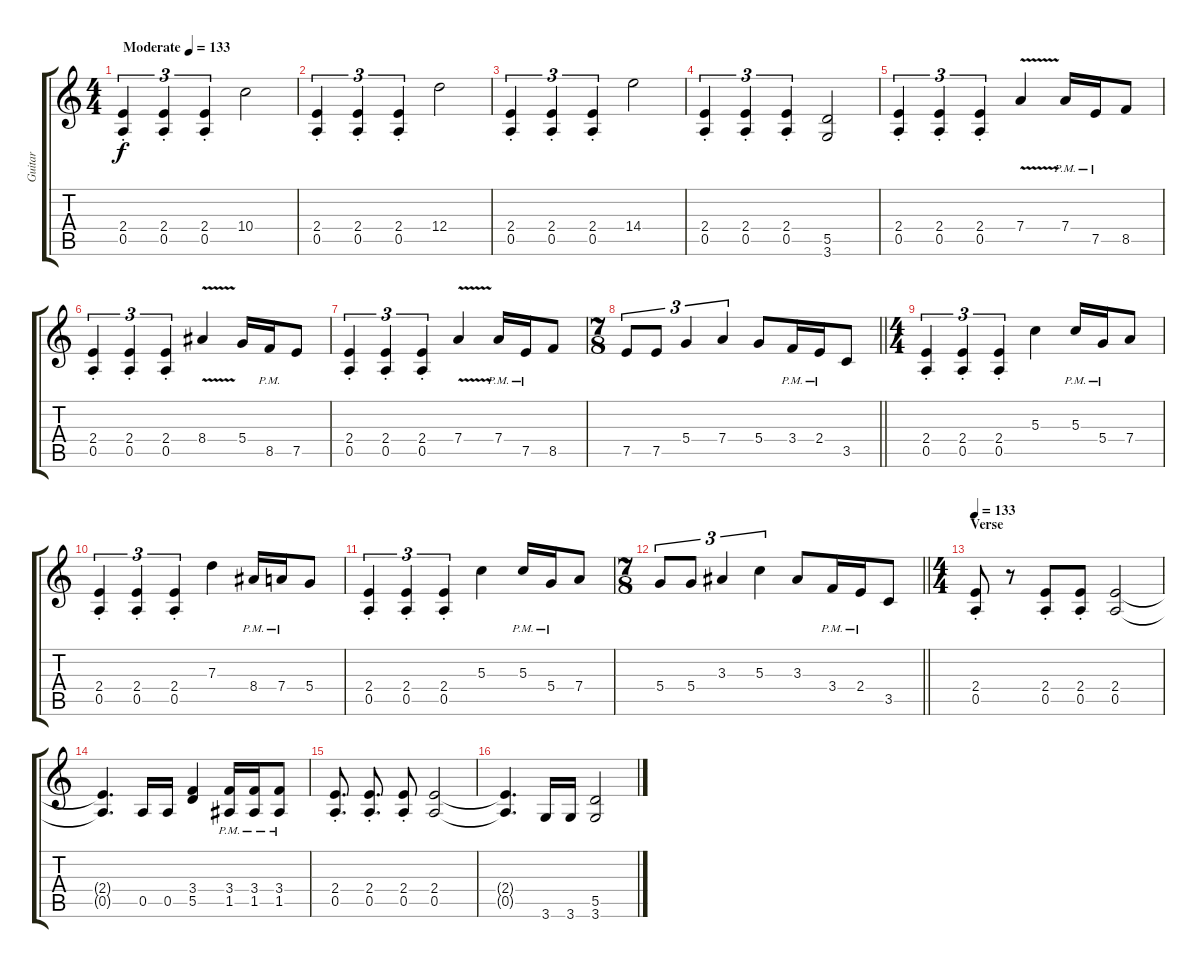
\track ("Guitar" "Guitar") {instrument distortionguitar}
\staff {score tabs}
\tuning (E4 B3 G3 D3 A2 E2) {hide}
\ts (4 4)
\tempo (133 "Moderate")
\clef g2
\ks aminor
(2.4{st} 0.5{st}).4{tu (3 2) dy f instrument distortionguitar} (2.4{st} 0.5{st}).4{tu (3 2)} (2.4{st} 0.5{st}).4{tu (3 2)} 10.4.2 |
(2.4{st} 0.5{st}).4{tu (3 2)} (2.4{st} 0.5{st}).4{tu (3 2)} (2.4{st} 0.5{st}).4{tu (3 2)} 12.4.2 |
(2.4{st} 0.5{st}).4{tu (3 2)} (2.4{st} 0.5{st}).4{tu (3 2)} (2.4{st} 0.5{st}).4{tu (3 2)} 14.4.2 |
(2.4{st} 0.5{st}).4{tu (3 2)} (2.4{st} 0.5{st}).4{tu (3 2)} (2.4{st} 0.5{st}).4{tu (3 2)} (5.5 3.6).2 |
(2.4{st} 0.5{st}).4{tu (3 2)} (2.4{st} 0.5{st}).4{tu (3 2)} (2.4{st} 0.5{st}).4{tu (3 2)} 7.4{v}.4 7.4{pm}.16 7.5{pm}.16 8.5.8 |
(2.4{st} 0.5{st}).4{tu (3 2)} (2.4{st} 0.5{st}).4{tu (3 2)} (2.4{st} 0.5{st}).4{tu (3 2)} 8.4{v}.4 5.4.16 8.5{pm}.16 7.5.8 |
(2.4{st} 0.5{st}).4{tu (3 2)} (2.4{st} 0.5{st}).4{tu (3 2)} (2.4{st} 0.5{st}).4{tu (3 2)} 7.4{v}.4 7.4{pm}.16 7.5{pm}.16 8.5.8 |
\ts (7 8)
\barLineRight lightlight
7.5.8{tu (3 2)} 7.5.8{tu (3 2)} 5.4.4{tu (3 2)} 7.4.4{tu (3 2)} 5.4.8 3.4{pm}.16 2.4{pm}.16 3.5.8 |
\ts (4 4)
(2.4{st} 0.5{st}).4{tu (3 2)} (2.4{st} 0.5{st}).4{tu (3 2)} (2.4{st} 0.5{st}).4{tu (3 2)} 5.3.4 5.3{pm}.16 5.4{pm}.16 7.4.8 |
(2.4{st} 0.5{st}).4{tu (3 2)} (2.4{st} 0.5{st}).4{tu (3 2)} (2.4{st} 0.5{st}).4{tu (3 2)} 7.3.4 8.4{pm}.16 7.4{pm}.16 5.4.8 |
(2.4{st} 0.5{st}).4{tu (3 2)} (2.4{st} 0.5{st}).4{tu (3 2)} (2.4{st} 0.5{st}).4{tu (3 2)} 5.3.4 5.3{pm}.16 5.4{pm}.16 7.4.8 |
\ts (7 8)
\barLineRight lightlight
5.4.8{tu (3 2)} 5.4.8{tu (3 2)} 3.3.4{tu (3 2)} 5.3.4{tu (3 2)} 3.3.8 3.4{pm}.16 2.4{pm}.16 3.5.8 |
\ts (4 4)
\section ("" "Verse")
\tempo 133
(2.4{st} 0.5{st}).8 r.8 (2.4{st} 0.5{st}).8 (2.4{st} 0.5{st}).8 (2.4 0.5).2 |
(2.4{t} 0.5{t}).4{d} 0.5.16 0.5.16 (3.4 5.5).4 (3.4{pm} 1.5{pm}).16 (3.4{pm} 1.5{pm}).16 (3.4{pm} 1.5{pm}).8 |
(2.4{st} 0.5{st}).8{d beam split} (2.4{st} 0.5{st}).8{d} (2.4{st} 0.5{st}).8 (2.4 0.5).2 |
(2.4{t} 0.5{t}).4{d} 3.6.16 3.6.16 (5.5 3.6).2
